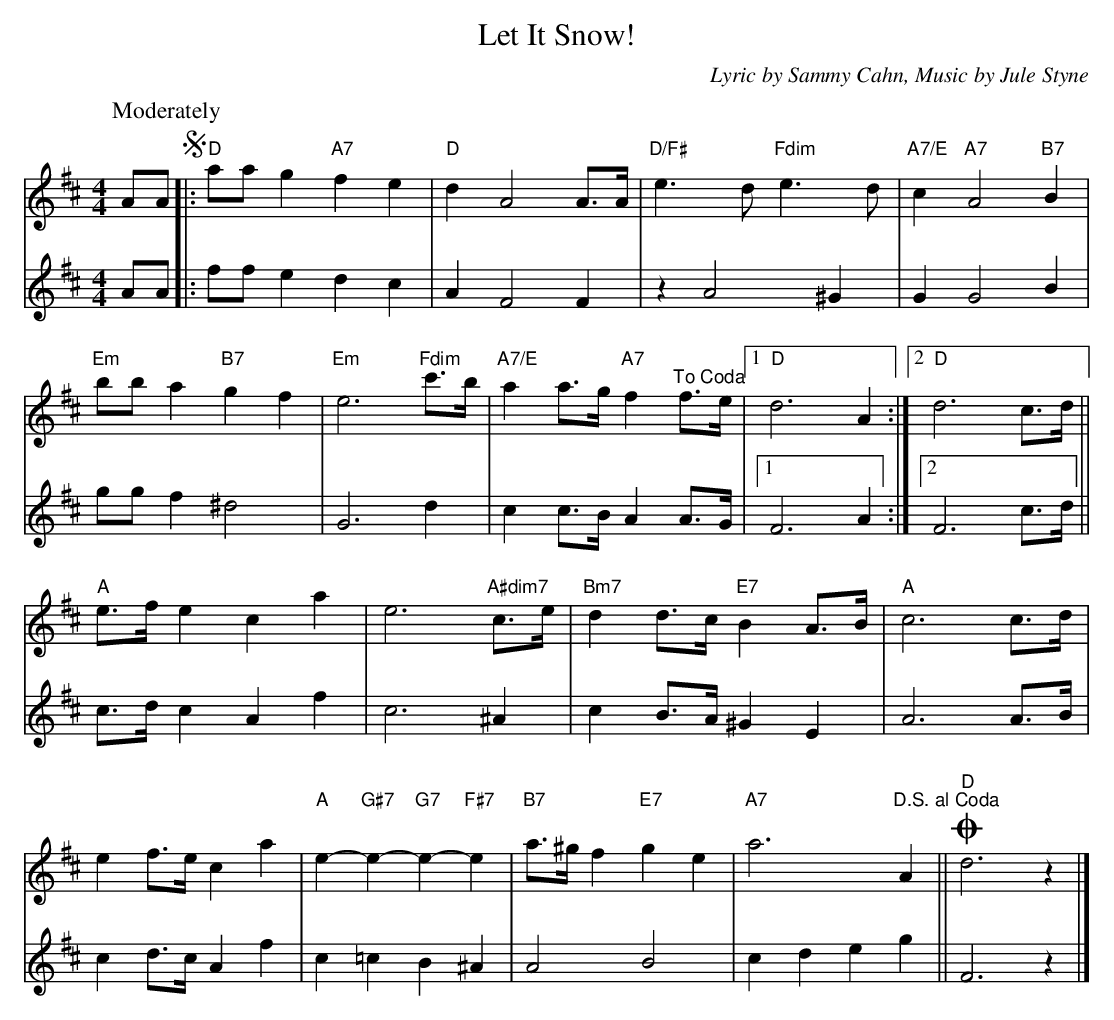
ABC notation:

X:1
T:Let It Snow!
C:Lyric by Sammy Cahn, Music by Jule Styne
M:4/4
L:1/4
K:D
P:Moderately
[V:1]A/2A/2 +segno+|:"D"a/2a/2 g "A7"f e|"D"d A2 A3/4A/4|"D/F#"e3/2 d/2 "Fdim"e3/2 d/2|"A7/E"c "A7"A2 "B7"B|
[V:2]A/2A/2|:f/2f/2 e d c|A F2 F|z A2 ^G|G G2 B|
[V:1]"Em"b/2b/2 a "B7"g f|"Em"e3 "Fdim"c'3/4b/4|"A7/E"a a3/4g/4 "A7"f "^To Coda"f3/4e/4|1"D"d3 A:|2"D"d3 c3/4d/4||
[V:2]g/2g/2 f ^d2|G3 d|c c3/4B/4 A A3/4G/4|1F3 A:|2F3 c3/4d/4||
[V:1]"A"e3/4f/4 e c a|e3 "A#dim7"c3/4e/4|"Bm7"d d3/4c/4 "E7"B A3/4B/4|"A"c3 c3/4d/4|
[V:2]c3/4d/4 c A f|c3 ^A|c B3/4A/4 ^G E|A3 A3/4B/4|
[V:1]e f3/4e/4 c a|"A"e- "G#7"e- "G7"e- "F#7"e|"B7"a3/4^g/4 f "E7"g e|"A7"a3 "^D.S. al Coda"A||!coda!"D"d3 z|]
[V:2]c d3/4c/4 A f|c =c B ^A|A2 B2|c d e g||F3 z|]
